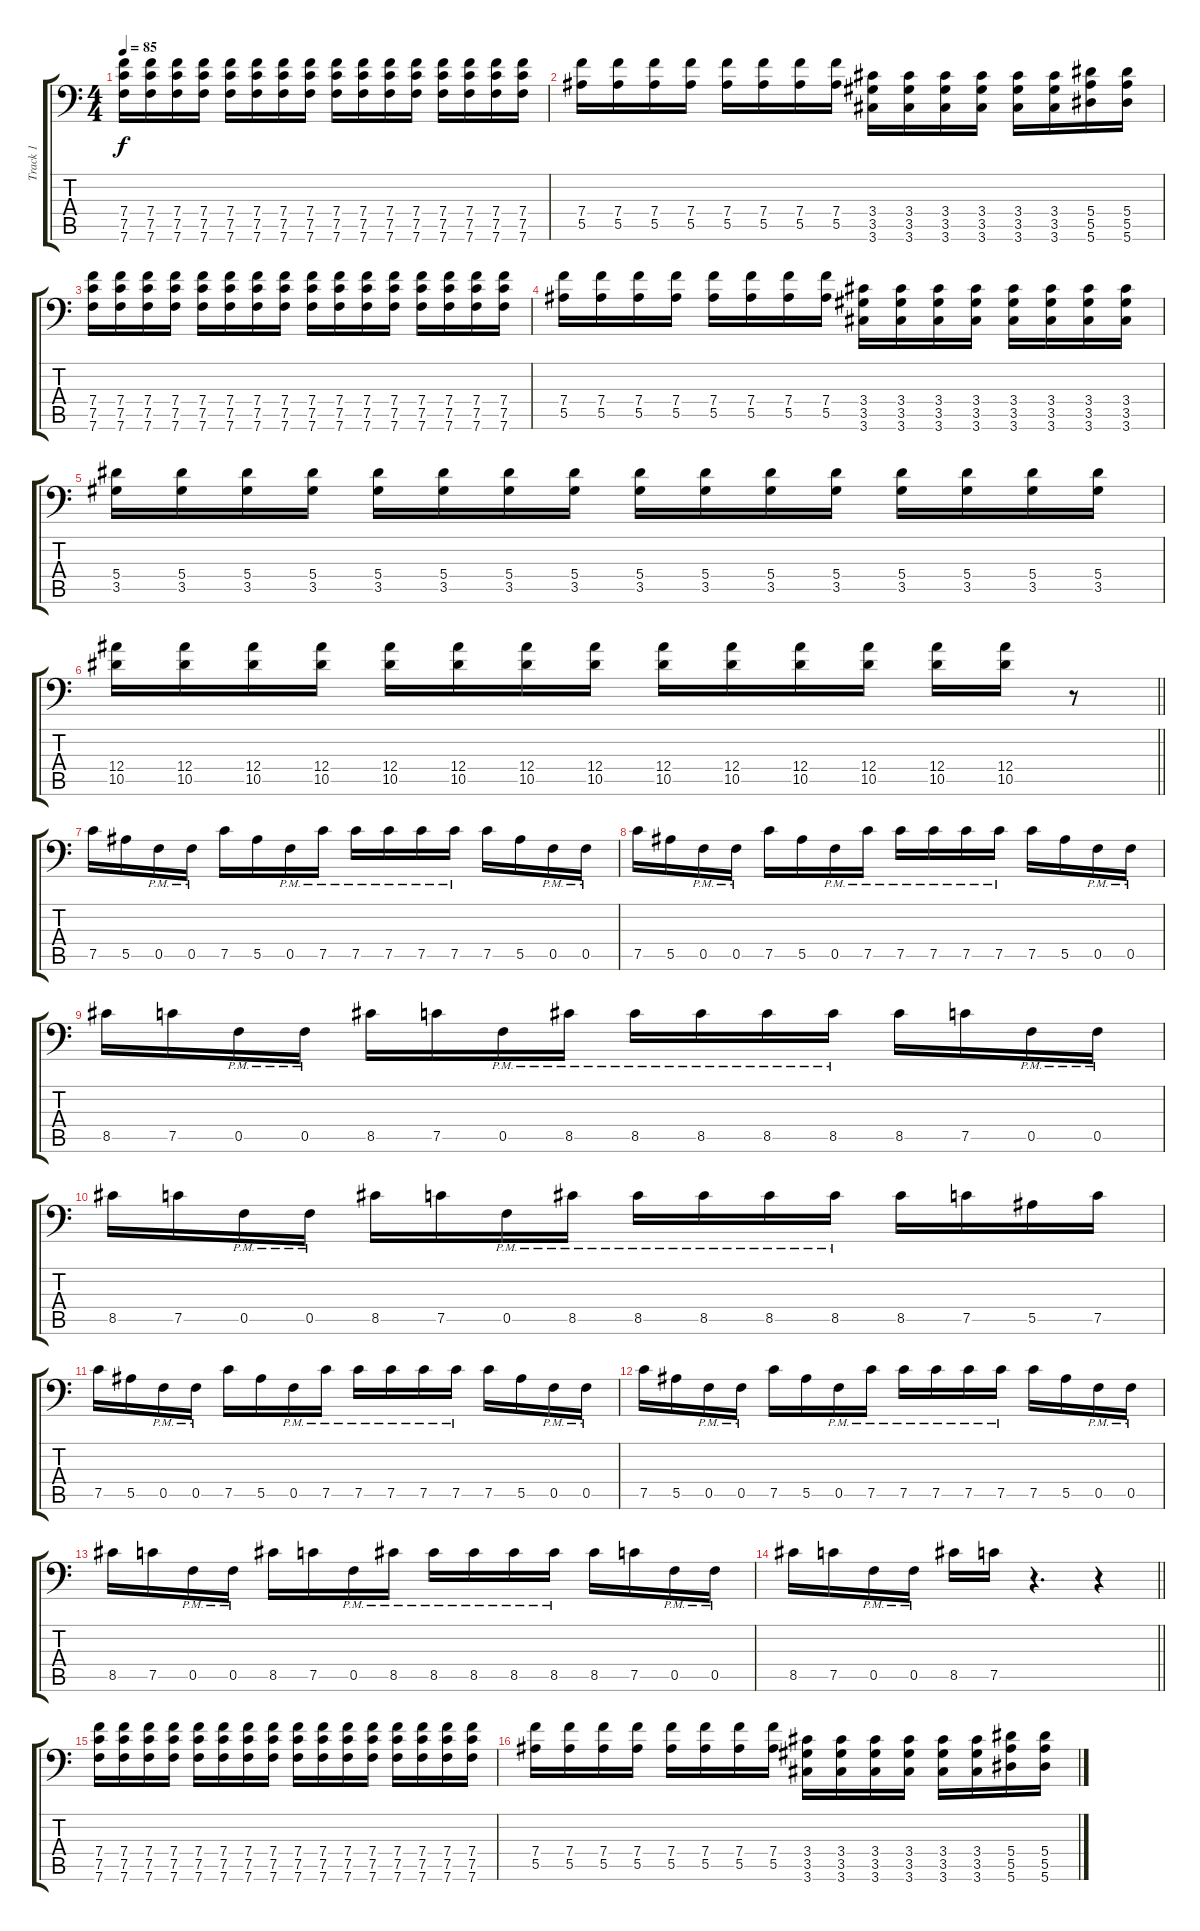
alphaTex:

\track ("Track 1" "Track 1") {instrument distortionguitar}
\staff {score tabs}
\tuning (C4 G3 Eb3 Bb2 F2 Bb1) {hide}
\ts (4 4)
\tempo 85
\clef f4
\ks c
(7.4 7.5 7.6).16{dy f} (7.4 7.5 7.6).16 (7.4 7.5 7.6).16 (7.4 7.5 7.6).16 (7.4 7.5 7.6).16 (7.4 7.5 7.6).16 (7.4 7.5 7.6).16 (7.4 7.5 7.6).16 (7.4 7.5 7.6).16 (7.4 7.5 7.6).16 (7.4 7.5 7.6).16 (7.4 7.5 7.6).16 (7.4 7.5 7.6).16 (7.4 7.5 7.6).16 (7.4 7.5 7.6).16 (7.4 7.5 7.6).16 |
(7.4 5.5).16 (7.4 5.5).16 (7.4 5.5).16 (7.4 5.5).16 (7.4 5.5).16 (7.4 5.5).16 (7.4 5.5).16 (7.4 5.5).16 (3.4 3.5 3.6).16 (3.4 3.5 3.6).16 (3.4 3.5 3.6).16 (3.4 3.5 3.6).16 (3.4 3.5 3.6).16 (3.4 3.5 3.6).16 (5.4 5.5 5.6).16 (5.4 5.5 5.6).16 |
(7.4 7.5 7.6).16 (7.4 7.5 7.6).16 (7.4 7.5 7.6).16 (7.4 7.5 7.6).16 (7.4 7.5 7.6).16 (7.4 7.5 7.6).16 (7.4 7.5 7.6).16 (7.4 7.5 7.6).16 (7.4 7.5 7.6).16 (7.4 7.5 7.6).16 (7.4 7.5 7.6).16 (7.4 7.5 7.6).16 (7.4 7.5 7.6).16 (7.4 7.5 7.6).16 (7.4 7.5 7.6).16 (7.4 7.5 7.6).16 |
(7.4 5.5).16 (7.4 5.5).16 (7.4 5.5).16 (7.4 5.5).16 (7.4 5.5).16 (7.4 5.5).16 (7.4 5.5).16 (7.4 5.5).16 (3.4 3.5 3.6).16 (3.4 3.5 3.6).16 (3.4 3.5 3.6).16 (3.4 3.5 3.6).16 (3.4 3.5 3.6).16 (3.4 3.5 3.6).16 (3.4 3.5 3.6).16 (3.4 3.5 3.6).16 |
(5.4 3.5).16 (5.4 3.5).16 (5.4 3.5).16 (5.4 3.5).16 (5.4 3.5).16 (5.4 3.5).16 (5.4 3.5).16 (5.4 3.5).16 (5.4 3.5).16 (5.4 3.5).16 (5.4 3.5).16 (5.4 3.5).16 (5.4 3.5).16 (5.4 3.5).16 (5.4 3.5).16 (5.4 3.5).16 |
\barLineRight lightlight
(12.4 10.5).16 (12.4 10.5).16 (12.4 10.5).16 (12.4 10.5).16 (12.4 10.5).16 (12.4 10.5).16 (12.4 10.5).16 (12.4 10.5).16 (12.4 10.5).16 (12.4 10.5).16 (12.4 10.5).16 (12.4 10.5).16 (12.4 10.5).16 (12.4 10.5).16 r.8 |
7.5.16 5.5.16 0.5{pm}.16 0.5{pm}.16 7.5.16 5.5.16 0.5{pm}.16 7.5{pm}.16 7.5{pm}.16 7.5{pm}.16 7.5{pm}.16 7.5{pm}.16 7.5.16 5.5.16 0.5{pm}.16 0.5{pm}.16 |
7.5.16 5.5.16 0.5{pm}.16 0.5{pm}.16 7.5.16 5.5.16 0.5{pm}.16 7.5{pm}.16 7.5{pm}.16 7.5{pm}.16 7.5{pm}.16 7.5{pm}.16 7.5.16 5.5.16 0.5{pm}.16 0.5{pm}.16 |
8.5.16 7.5.16 0.5{pm}.16 0.5{pm}.16 8.5.16 7.5.16 0.5{pm}.16 8.5{pm}.16 8.5{pm}.16 8.5{pm}.16 8.5{pm}.16 8.5{pm}.16 8.5.16 7.5.16 0.5{pm}.16 0.5{pm}.16 |
8.5.16 7.5.16 0.5{pm}.16 0.5{pm}.16 8.5.16 7.5.16 0.5{pm}.16 8.5{pm}.16 8.5{pm}.16 8.5{pm}.16 8.5{pm}.16 8.5{pm}.16 8.5.16 7.5.16 5.5.16 7.5.16 |
7.5.16 5.5.16 0.5{pm}.16 0.5{pm}.16 7.5.16 5.5.16 0.5{pm}.16 7.5{pm}.16 7.5{pm}.16 7.5{pm}.16 7.5{pm}.16 7.5{pm}.16 7.5.16 5.5.16 0.5{pm}.16 0.5{pm}.16 |
7.5.16 5.5.16 0.5{pm}.16 0.5{pm}.16 7.5.16 5.5.16 0.5{pm}.16 7.5{pm}.16 7.5{pm}.16 7.5{pm}.16 7.5{pm}.16 7.5{pm}.16 7.5.16 5.5.16 0.5{pm}.16 0.5{pm}.16 |
8.5.16 7.5.16 0.5{pm}.16 0.5{pm}.16 8.5.16 7.5.16 0.5{pm}.16 8.5{pm}.16 8.5{pm}.16 8.5{pm}.16 8.5{pm}.16 8.5{pm}.16 8.5.16 7.5.16 0.5{pm}.16 0.5{pm}.16 |
\barLineRight lightlight
8.5.16 7.5.16 0.5{pm}.16 0.5{pm}.16 8.5.16 7.5.16 r.4{d} r.4 |
(7.4 7.5 7.6).16 (7.4 7.5 7.6).16 (7.4 7.5 7.6).16 (7.4 7.5 7.6).16 (7.4 7.5 7.6).16 (7.4 7.5 7.6).16 (7.4 7.5 7.6).16 (7.4 7.5 7.6).16 (7.4 7.5 7.6).16 (7.4 7.5 7.6).16 (7.4 7.5 7.6).16 (7.4 7.5 7.6).16 (7.4 7.5 7.6).16 (7.4 7.5 7.6).16 (7.4 7.5 7.6).16 (7.4 7.5 7.6).16 |
(7.4 5.5).16 (7.4 5.5).16 (7.4 5.5).16 (7.4 5.5).16 (7.4 5.5).16 (7.4 5.5).16 (7.4 5.5).16 (7.4 5.5).16 (3.4 3.5 3.6).16 (3.4 3.5 3.6).16 (3.4 3.5 3.6).16 (3.4 3.5 3.6).16 (3.4 3.5 3.6).16 (3.4 3.5 3.6).16 (5.4 5.5 5.6).16 (5.4 5.5 5.6).16
